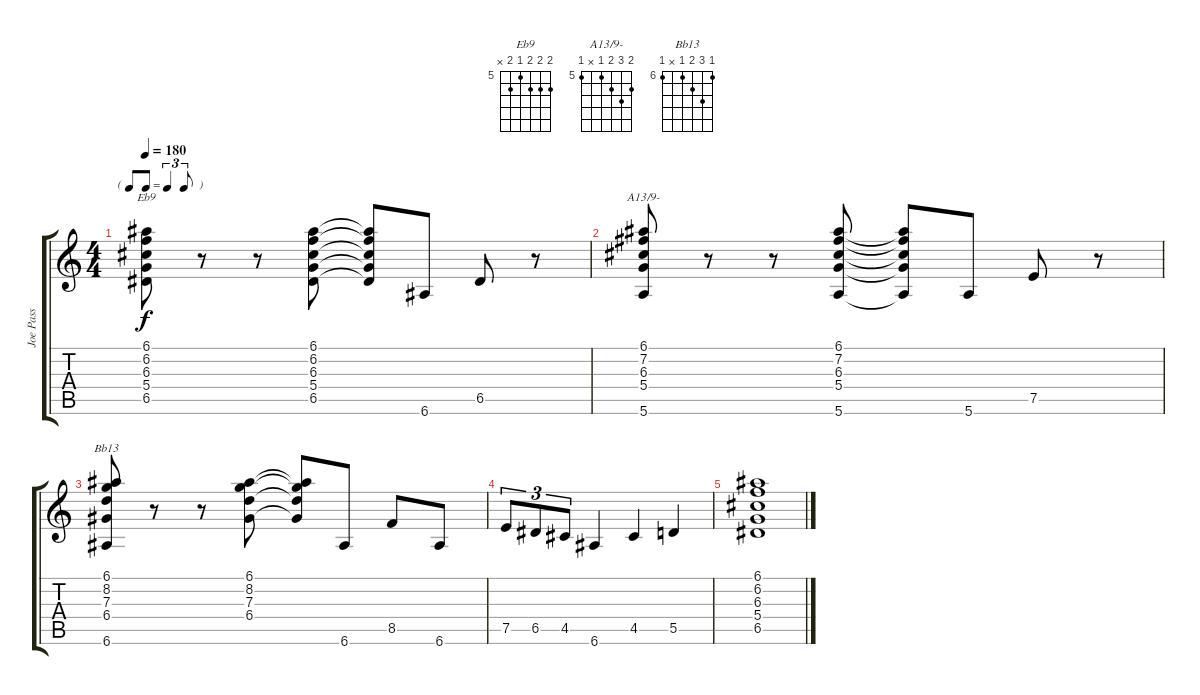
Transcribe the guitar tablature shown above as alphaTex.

\track ("Joe Pass" "Joe Pass") {instrument electricguitarjazz}
\staff {score tabs}
\tuning (E4 B3 G3 D3 A2 E2) {hide}
\chord ("Eb9" 6 6 6 5 6 x) {firstfret 5}
\chord ("A13/9-" 6 7 6 5 x 5) {firstfret 5}
\chord ("Bb13" 6 8 7 6 x 6) {firstfret 6}
\ts (4 4)
\tf triplet8th
\tempo 180
\clef g2
\ks c
(6.1 6.2 6.3 5.4 6.5).8{ch "Eb9" dy f} r.8 r.8 (6.1 6.2 6.3 5.4 6.5).8 (6.1{t} 6.2{t} 6.3{t} 5.4{t} 6.5{t}).8 6.6.8 6.5.8 r.8 |
(6.1 7.2 6.3 5.4 5.6).8{ch "A13/9-"} r.8 r.8 (6.1 7.2 6.3 5.4 5.6).8 (6.1{t} 7.2{t} 6.3{t} 5.4{t} 5.6{t}).8 5.6.8 7.5.8 r.8 |
(6.1 8.2 7.3 6.4 6.6).8{ch "Bb13"} r.8 r.8 (6.1 8.2 7.3 6.4).8 (6.1{t} 8.2{t} 7.3{t} 6.4{t}).8 6.6.8 8.5.8 6.6.8 |
7.5.8{tu (3 2)} 6.5.8{tu (3 2)} 4.5.8{tu (3 2)} 6.6.4 4.5.4 5.5.4 |
(6.1 6.2 6.3 5.4 6.5).1
